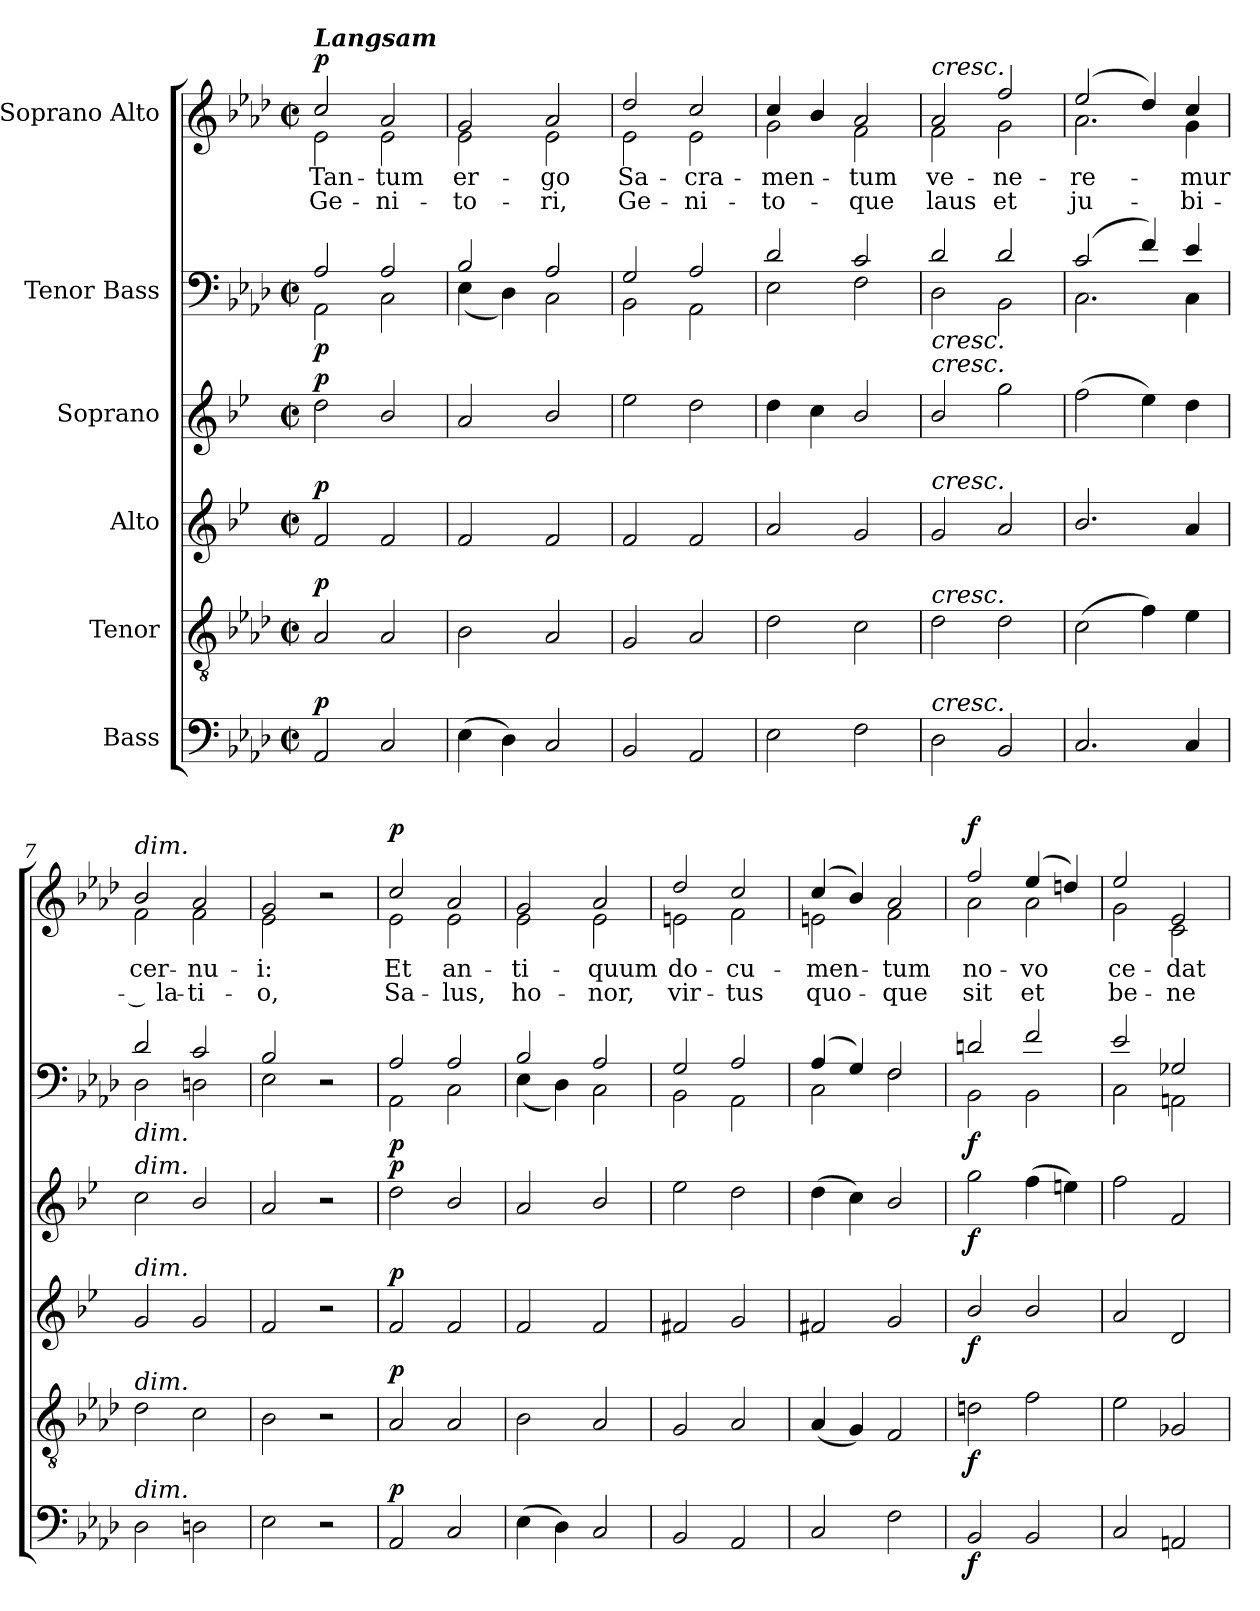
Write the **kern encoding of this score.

**kern	**dynam	**kern	**dynam	**kern	**dynam	**kern	**dynam	**kern	**dynam	**kern	**text	**text	**dynam
*part6	*part6	*part5	*part5	*part4	*part4	*part3	*part3	*part2	*part2	*part1	*part1	*part1	*part1
*staff6	*staff6	*staff5	*staff5	*staff4	*staff4	*staff3	*staff3	*staff2	*staff2	*staff1	*staff1	*staff1	*staff1
*I"Bass	*	*I"Tenor	*	*I"Alto	*	*I"Soprano	*	*I"Tenor Bass	*	*I"Soprano Alto	*	*	*
*clefF4	*	*clefGv2	*	*clefG2	*	*clefG2	*	*clefF4	*	*clefG2	*	*	*
*	*	*	*	*ITrd1c2	*	*ITrd1c2	*	*	*	*	*	*	*
*k[b-e-a-d-]	*	*k[b-e-a-d-]	*	*k[b-e-a-d-]	*	*k[b-e-a-d-]	*	*k[b-e-a-d-]	*	*k[b-e-a-d-]	*	*	*
*A-:	*	*A-:	*	*A-:	*	*A-:	*	*A-:	*	*A-:	*	*	*
*M2/2	*	*M2/2	*	*M2/2	*	*M2/2	*	*M2/2	*	*M2/2	*	*	*
*met(c|)	*	*met(c|)	*	*met(c|)	*	*met(c|)	*	*met(c|)	*	*met(c|)	*	*	*
=1	=1	=1	=1	=1	=1	=1	=1	=1	=1	=1	=1	=1	=1
*	*	*	*	*	*	*	*	*^	*	*^	*	*	*
!	!	!	!	!	!	!	!	!	!	!	!LO:TX:a:Bi:t=Langsam	!	!	!	!
!	!LO:DY:a	!	!LO:DY:a	!	!LO:DY:a	!	!LO:DY:a	!	!	!LO:DY:b	!	!	!	!	!LO:DY:a
2AA-/	p	2A-/	p	2e-/	p	2cc\	p	2A-/	2AA-\	p	2cc/	2e-\	Tan-	Ge-	p
2C/	.	2A-/	.	2e-/	.	2a-/	.	2A-/	2C\	.	2a-/	2e-\	-tum	-ni-	.
=2	=2	=2	=2	=2	=2	=2	=2	=2	=2	=2	=2	=2	=2	=2	=2
(4E-\	.	2B-\	.	2e-/	.	2g/	.	2B-/	(4E-\	.	2g/	2e-\	er-	-to-	.
4D-\)	.	.	.	.	.	.	.	.	4D-\)	.	.	.	.	.	.
2C/	.	2A-/	.	2e-/	.	2a-/	.	2A-/	2C\	.	2a-/	2e-\	-go	-ri,	.
=3	=3	=3	=3	=3	=3	=3	=3	=3	=3	=3	=3	=3	=3	=3	=3
2BB-/	.	2G/	.	2e-/	.	2dd-\	.	2G/	2BB-\	.	2dd-/	2e-\	Sa-	Ge-	.
2AA-/	.	2A-/	.	2e-/	.	2cc\	.	2A-/	2AA-\	.	2cc/	2e-\	-cra-	-ni-	.
=4	=4	=4	=4	=4	=4	=4	=4	=4	=4	=4	=4	=4	=4	=4	=4
2E-\	.	2d-\	.	2g/	.	4cc\	.	2d-/	2E-\	.	4cc/	2g\	-men-	-to-	.
.	.	.	.	.	.	4b-\	.	.	.	.	4b-/	.	.	.	.
2F\	.	2c\	.	2f/	.	2a-/	.	2c/	2F\	.	2a-/	2f\	-tum	-que	.
=5	=5	=5	=5	=5	=5	=5	=5	=5	=5	=5	=5	=5	=5	=5	=5
!	!	!	!	!	!	!	!	!	!	!	!LO:TX:a:i:t=cresc.	!	!	!	!
!	!	!	!	!	!	!	!	!LO:TX:b:i:t=cresc.	!	!	!	!	!	!	!
!	!	!	!	!	!	!LO:TX:a:i:t=cresc.	!	!	!	!	!	!	!	!	!
!	!	!	!	!LO:TX:a:i:t=cresc.	!	!	!	!	!	!	!	!	!	!	!
!	!	!LO:TX:a:i:t=cresc.	!	!	!	!	!	!	!	!	!	!	!	!	!
!LO:TX:a:i:t=cresc.	!	!	!	!	!	!	!	!	!	!	!	!	!	!	!
2D-\	.	2d-\	.	2f/	.	2a-/	.	2d-/	2D-\	.	2a-/	2f\	ve-	laus	.
2BB-/	.	2d-\	.	2g/	.	2ff\	.	2d-/	2BB-\	.	2ff/	2g\	-ne-	et	.
!!LO:LB:g=z	!!
=6	=6	=6	=6	=6	=6	=6	=6	=6	=6	=6	=6	=6	=6	=6	=6
2.C/	.	(>2c\	.	2.a-/	.	(>2ee-\	.	(>2c/	2.C\	.	(>2ee-/	2.a-\	-re-	ju-	.
.	.	4f\)	.	.	.	4dd-\)	.	4f/)	.	.	4dd-/)	.	.	.	.
4C/	.	4e-\	.	4g/	.	4cc\	.	4e-/	4C\	.	4cc/	4g\	-mur	-bi-	.
=7	=7	=7	=7	=7	=7	=7	=7	=7	=7	=7	=7	=7	=7	=7	=7
!	!	!	!	!	!	!	!	!	!	!	!LO:TX:a:i:t=dim.	!	!	!	!
!	!	!	!	!	!	!	!	!LO:TX:b:i:t=dim.	!	!	!	!	!	!	!
!	!	!	!	!	!	!LO:TX:a:i:t=dim.	!	!	!	!	!	!	!	!	!
!	!	!	!	!LO:TX:a:i:t=dim.	!	!	!	!	!	!	!	!	!	!	!
!	!	!LO:TX:a:i:t=dim.	!	!	!	!	!	!	!	!	!	!	!	!	!
!LO:TX:a:i:t=dim.	!	!	!	!	!	!	!	!	!	!	!	!	!	!	!
2D-\	.	2d-\	.	2f/	.	2b-\	.	2d-/	2D-\	.	2b-/	2f\	cer-	­ la-	.
2Dn\	.	2c\	.	2f/	.	2a-/	.	2c/	2Dn\	.	2a-/	2f\	-nu-	-ti-	.
=8	=8	=8	=8	=8	=8	=8	=8	=8	=8	=8	=8	=8	=8	=8	=8
2E-\	.	2B-\	.	2e-/	.	2g/	.	2B-/	2E-\	.	2g/	2e-\	-i:	-o,	.
2r	.	2r	.	2r	.	2r	.	2r	2ryy	.	2r	2ryy	.	.	.
=9	=9	=9	=9	=9	=9	=9	=9	=9	=9	=9	=9	=9	=9	=9	=9
!	!LO:DY:a	!	!LO:DY:a	!	!LO:DY:a	!	!LO:DY:a	!	!	!LO:DY:b	!	!	!	!	!LO:DY:a
2AA-/	p	2A-/	p	2e-/	p	2cc\	p	2A-/	2AA-\	p	2cc/	2e-\	Et	Sa-	p
2C/	.	2A-/	.	2e-/	.	2a-/	.	2A-/	2C\	.	2a-/	2e-\	an-	-lus,	.
=10	=10	=10	=10	=10	=10	=10	=10	=10	=10	=10	=10	=10	=10	=10	=10
(4E-\	.	2B-\	.	2e-/	.	2g/	.	2B-/	(4E-\	.	2g/	2e-\	-ti-	ho-	.
4D-\)	.	.	.	.	.	.	.	.	4D-\)	.	.	.	.	.	.
2C/	.	2A-/	.	2e-/	.	2a-/	.	2A-/	2C\	.	2a-/	2e-\	-quum	-nor,	.
=11	=11	=11	=11	=11	=11	=11	=11	=11	=11	=11	=11	=11	=11	=11	=11
2BB-/	.	2G/	.	2en/	.	2dd-\	.	2G/	2BB-\	.	2dd-/	2en\	do-	vir-	.
2AA-/	.	2A-/	.	2f/	.	2cc\	.	2A-/	2AA-\	.	2cc/	2f\	-cu-	-tus	.
!!LO:LB:g=z	!!
=12	=12	=12	=12	=12	=12	=12	=12	=12	=12	=12	=12	=12	=12	=12	=12
2C/	.	(4A-/	.	2en/	.	(>4cc\	.	(>4A-/	2C\	.	(>4cc/	2en\	-men-	quo-	.
.	.	4G/)	.	.	.	4b-\)	.	4G/)	.	.	4b-/)	.	.	.	.
2F\	.	2F/	.	2f/	.	2a-/	.	2F/	2F\	.	2a-/	2f\	-tum	-que	.
=13	=13	=13	=13	=13	=13	=13	=13	=13	=13	=13	=13	=13	=13	=13	=13
!	!LO:DY:b	!	!LO:DY:b	!	!LO:DY:b	!	!LO:DY:b	!	!	!LO:DY:b	!	!	!	!	!LO:DY:a
2BB-/	f	2dn\	f	2a-/	f	2ff\	f	2dn/	2BB-\	f	2ff/	2a-\	no-	sit	f
2BB-/	.	2f\	.	2a-/	.	(>4ee-\	.	2f/	2BB-\	.	(>4ee-/	2a-\	-vo	et	.
.	.	.	.	.	.	4ddn\)	.	.	.	.	4ddn/)	.	.	.	.
=14	=14	=14	=14	=14	=14	=14	=14	=14	=14	=14	=14	=14	=14	=14	=14
2C/	.	2e-\	.	2g/	.	2ee-\	.	2e-/	2C\	.	2ee-/	2g\	ce-	be-	.
2AAn/	.	2G-X/	.	2c/	.	2e-/	.	2G-X/	2AAn\	.	2e-/	2c\	-dat	-ne-	.
*	*	*	*	*	*	*	*	*v	*v	*	*	*	*	*	*
*	*	*	*	*	*	*	*	*	*	*v	*v	*	*	*
=	=	=	=	=	=	=	=	=	=	=	=	=	=
*-	*-	*-	*-	*-	*-	*-	*-	*-	*-	*-	*-	*-	*-
